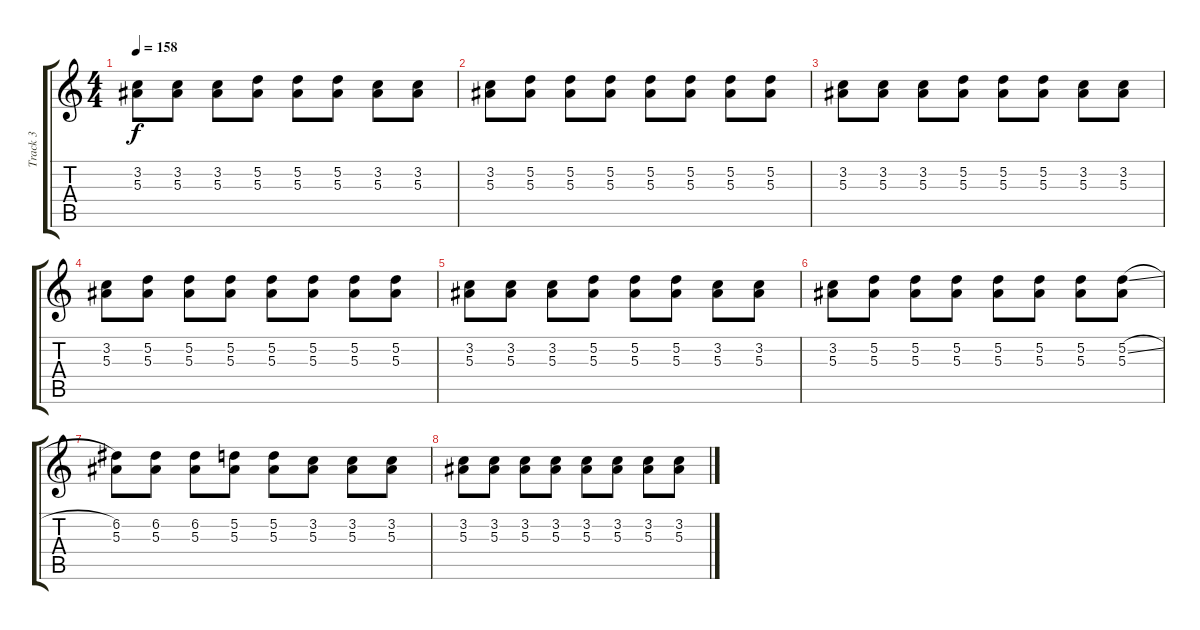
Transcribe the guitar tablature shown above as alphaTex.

\track ("Track 3" "Track 3") {instrument distortionguitar}
\staff {score tabs}
\tuning (D4 A3 F3 C3 G2 C2) {hide}
\ts (4 4)
\tempo 158
\clef g2
\ks c
(3.2 5.3).8{dy f volume 12 balance 2} (3.2 5.3).8 (3.2 5.3).8 (5.2 5.3).8 (5.2 5.3).8 (5.2 5.3).8 (3.2 5.3).8 (3.2 5.3).8 |
(3.2 5.3).8 (5.2 5.3).8 (5.2 5.3).8 (5.2 5.3).8 (5.2 5.3).8 (5.2 5.3).8 (5.2 5.3).8 (5.2 5.3).8 |
(3.2 5.3).8 (3.2 5.3).8 (3.2 5.3).8 (5.2 5.3).8 (5.2 5.3).8 (5.2 5.3).8 (3.2 5.3).8 (3.2 5.3).8 |
(3.2 5.3).8 (5.2 5.3).8 (5.2 5.3).8 (5.2 5.3).8 (5.2 5.3).8 (5.2 5.3).8 (5.2 5.3).8 (5.2 5.3).8 |
(3.2 5.3).8 (3.2 5.3).8 (3.2 5.3).8 (5.2 5.3).8 (5.2 5.3).8 (5.2 5.3).8 (3.2 5.3).8 (3.2 5.3).8 |
(3.2 5.3).8 (5.2 5.3).8 (5.2 5.3).8 (5.2 5.3).8 (5.2 5.3).8 (5.2 5.3).8 (5.2 5.3).8 (5.2{sl} 5.3).8 |
(6.2 5.3).8 (6.2 5.3).8 (6.2 5.3).8 (5.2 5.3).8 (5.2 5.3).8 (3.2 5.3).8 (3.2 5.3).8 (3.2 5.3).8 |
(3.2 5.3).8 (3.2 5.3).8 (3.2 5.3).8 (3.2 5.3).8 (3.2 5.3).8 (3.2 5.3).8 (3.2 5.3).8 (3.2 5.3).8
